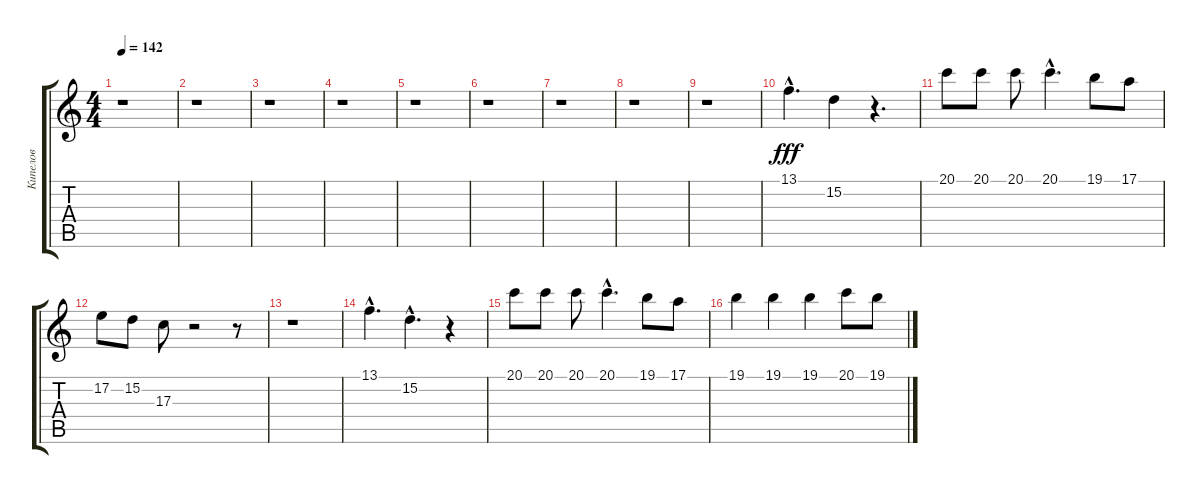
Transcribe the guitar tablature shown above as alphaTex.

\track ("Кипелов" "Кипелов") {instrument violin}
\staff {score tabs}
\tuning (E4 B3 G3 D3 A2 E2) {hide}
\ts (4 4)
\tempo 142
\clef g2
\ks c
r.1{dy fff} |
r.1 |
r.1 |
r.1 |
r.1 |
r.1 |
r.1 |
r.1 |
r.1 |
13.1{hac}.4{d} 15.2.4 r.4{d} |
20.1.8 20.1.8 20.1.8 20.1{hac}.4{d} 19.1.8 17.1.8 |
17.2.8 15.2.8 17.3.8 r.2 r.8 |
r.1 |
13.1{hac}.4{d} 15.2{hac}.4{d} r.4 |
20.1.8 20.1.8 20.1.8 20.1{hac}.4{d} 19.1.8 17.1.8 |
19.1.4 19.1.4 19.1.4 20.1.8 19.1.8
